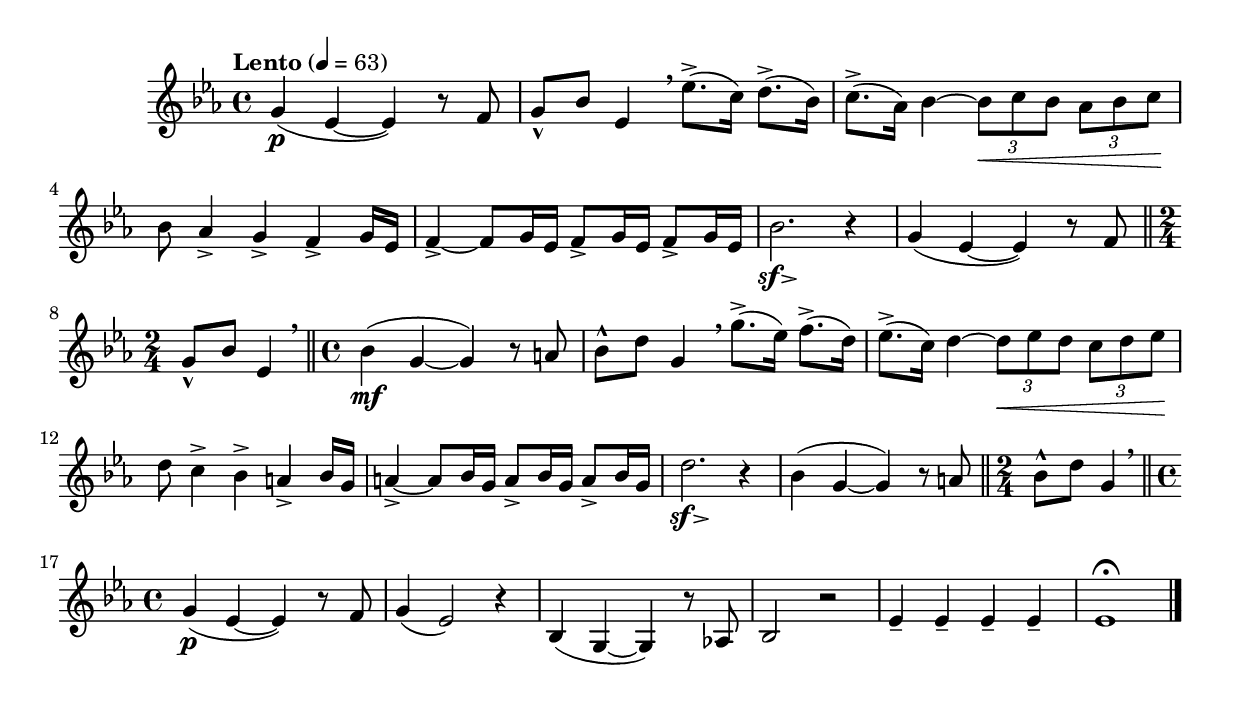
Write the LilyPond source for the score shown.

\version "2.24.0"

\version "2.24.0"

#(begin

(define sf-accent-markup #{
  \markup {
    \concat {
      \dynamic "sf"
      \hspace #0.25
      \raise #0.5 \musicglyph #"scripts.sforzato"
    }
  }
#})

(append! default-script-alist
  (list
    `(sf-accent
      . (
          (stencil . ,ly:text-interface::print)
          (text . ,sf-accent-markup)
          (avoid-slur . around)
          (padding . 0.3)
          (direction . ,DOWN)))))

(define sf-accent (make-articulation 'sf-accent))

)


\relative {
  \language "english"

  \transposition f

  \tempo "Lento" 4=63

  \key e-flat \major

  \time 4/4
  g'4( \p e-flat~4) r8 f |
  g8-^ b-flat e-flat,4 \breathe e-flat'8.->( c16) d8.->( b-flat16) |
  c8.->( a-flat16) b-flat4~ \tuplet 3/2 4 { 8 \< c b-flat a-flat b-flat c \! } |
  b-flat8 a-flat4-> g-> f-> g16 e-flat |
  f4->~8 g16 e-flat f8-> g16 e-flat f8-> g16 e-flat |
  b-flat'2.\sf-accent r4 |
  g4( e-flat~4) r8 f | \bar "||"
  \time 2/4
  g8-^ b-flat e-flat,4 \breathe | \bar "||"

  \time 4/4
  b-flat'4( \mf g~4) r8 a |
  b-flat8-^ d g,4 \breathe g'8.->( e-flat16) f8.->( d16) |
  e-flat8.->( c16) d4~ \tuplet 3/2 4 { 8 \< e-flat d c d e-flat \! } |
  d8 c4-> b-flat-> a-> b-flat16 g |
  a4->~8 b-flat16 g a8-> b-flat16 g a8-> b-flat16 g |
  d'2.\sf-accent r4 |
  b-flat4( g~4) r8 a | \bar "||"
  \time 2/4
  b-flat8-^ d g,4 \breathe | \bar "||"

  \time 4/4
  g4( \p e-flat~4) r8 f |
  g4( e-flat2) r4 |
  b-flat4( g~4) r8 a-flat! |
  b-flat2 r |
  \repeat unfold 4 { e-flat4-- } |
  e-flat1\fermata | \bar "|."
}
